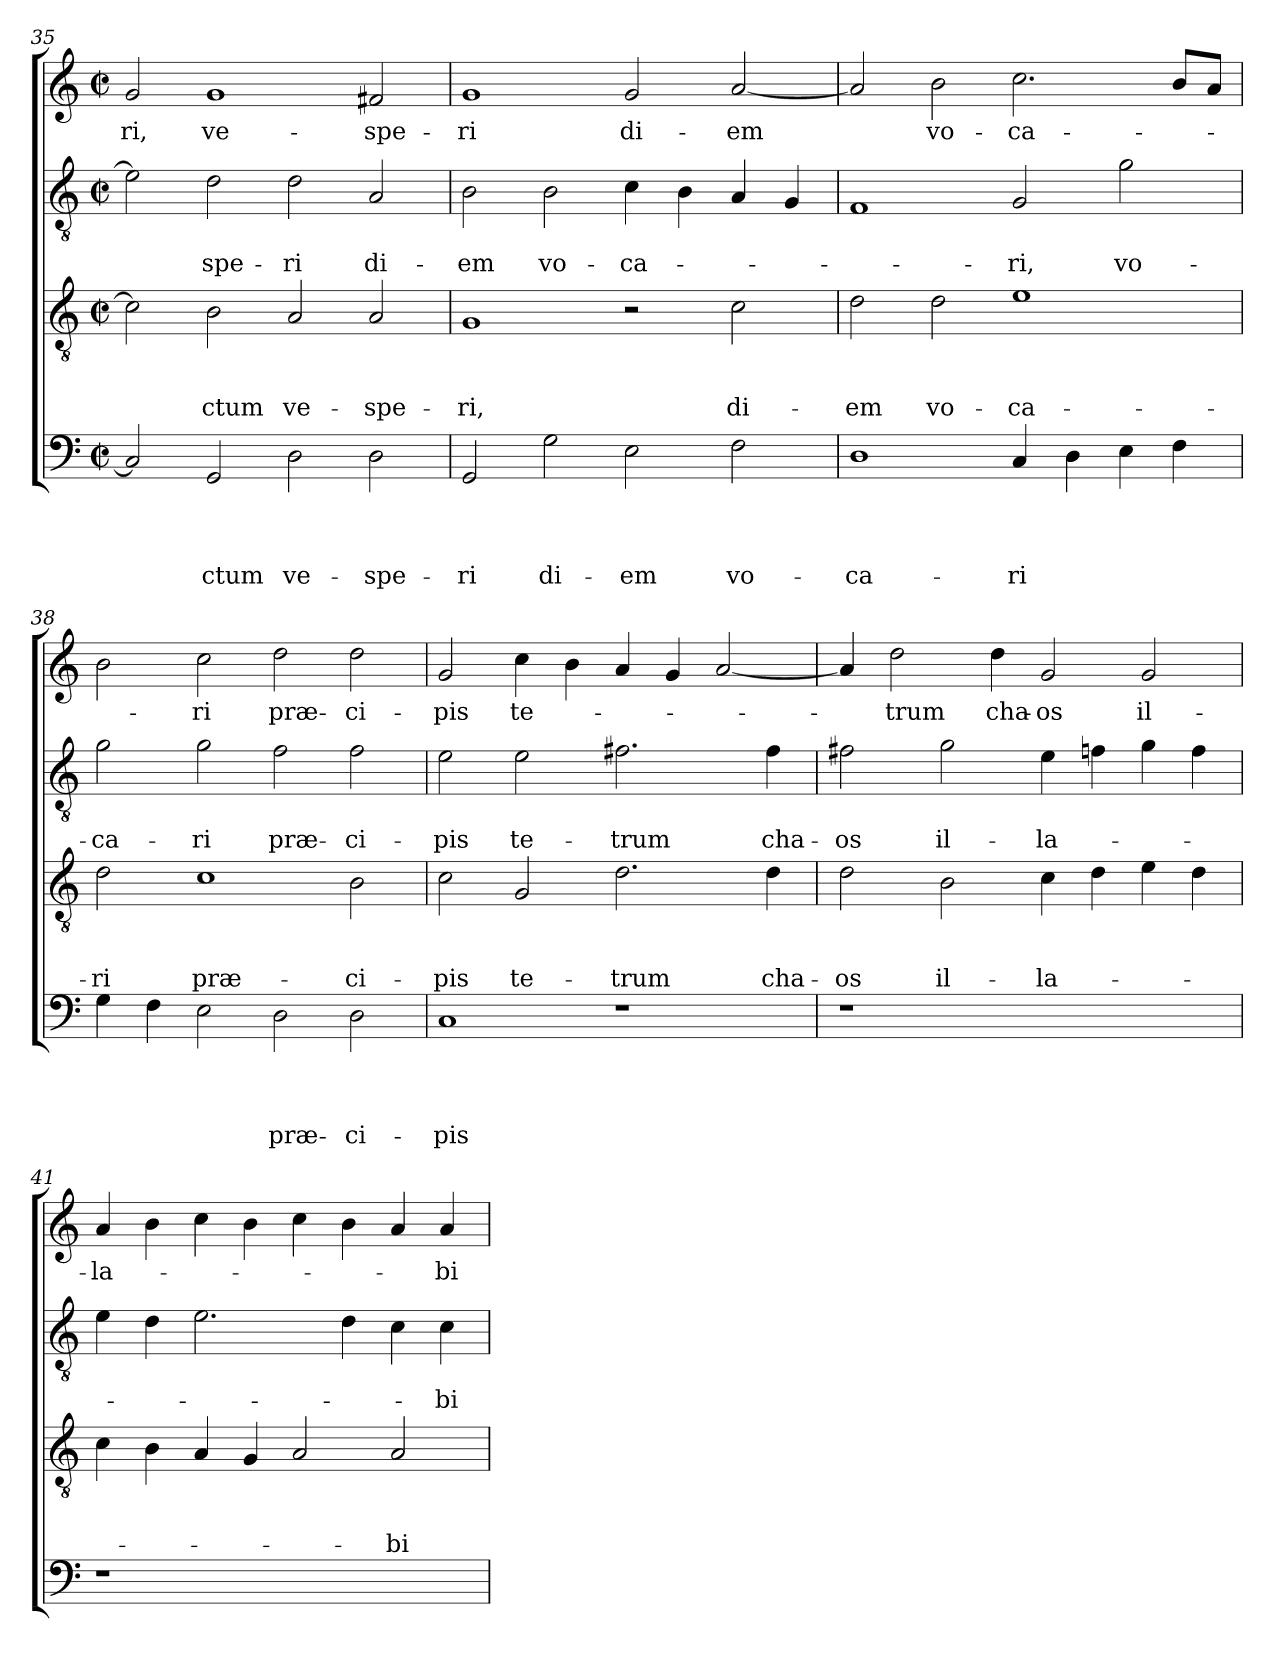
**kern	**text	**text	**text	**text	**kern	**text	**text	**text	**kern	**text	**text	**kern	**text
*part4	*part4	*part4	*part4	*part4	*part3	*part3	*part3	*part3	*part2	*part2	*part2	*part1	*part1
*staff4	*staff4	*staff4	*staff4	*staff4	*staff3	*staff3	*staff3	*staff3	*staff2	*staff2	*staff2	*staff1	*staff1
*clefF4	*	*	*	*	*clefGv2	*	*	*	*clefGv2	*	*	*clefG2	*
*k[]	*	*	*	*	*k[]	*	*	*	*k[]	*	*	*k[]	*
*C:	*	*	*	*	*C:	*	*	*	*C:	*	*	*C:	*
*M2/2	*	*	*	*	*M2/2	*	*	*	*M2/2	*	*	*M2/2	*
*met(c|)	*	*	*	*	*met(c|)	*	*	*	*met(c|)	*	*	*met(c|)	*
=35	=35	=35	=35	=35	=35	=35	=35	=35	=35	=35	=35	=35	=35
!	!	!	!	!	!	!	!	!	!	!	!	!	!LO:LY:b
2C/]	.	.	.	.	2c\]	.	.	.	2e\]	.	.	2g/	-ri,
!	!	!	!	!LO:LY:b	!	!	!	!LO:LY:b	!	!	!LO:LY:b	!	!LO:LY:b
2GG/	.	.	.	-ctum	2B\	.	.	-ctum	2d\	.	-spe-	1g	ve-
!	!	!	!	!LO:LY:b	!	!	!	!LO:LY:b	!	!	!LO:LY:b	!	!
2D\	.	.	.	ve-	2A/	.	.	ve-	2d\	.	-ri	.	.
!	!	!	!	!LO:LY:b	!	!	!	!LO:LY:b	!	!	!LO:LY:b	!	!LO:LY:b
2D\	.	.	.	-spe-	2A/	.	.	-spe-	2A/	.	di-	2f#X/	-spe-
=36	=36	=36	=36	=36	=36	=36	=36	=36	=36	=36	=36	=36	=36
!	!	!	!	!LO:LY:b	!	!	!	!LO:LY:b	!	!	!LO:LY:b	!	!LO:LY:b
2GG/	.	.	.	-ri	1G	.	.	-ri,	2B\	.	-em	1g	-ri
!	!	!	!	!LO:LY:b	!	!	!	!	!	!	!LO:LY:b	!	!
2G\	.	.	.	di-	.	.	.	.	2B\	.	vo-	.	.
!	!	!	!	!LO:LY:b	!	!	!	!	!	!	!LO:LY:b	!	!LO:LY:b
2E\	.	.	.	-em	2r	.	.	.	4c\	.	-ca-	2g/	di-
.	.	.	.	.	.	.	.	.	4B\	.	.	.	.
!	!	!	!	!LO:LY:b	!	!	!	!LO:LY:b	!	!	!	!	!LO:LY:b
2F\	.	.	.	vo-	2c\	.	.	di-	4A/	.	.	[2a/	-em
.	.	.	.	.	.	.	.	.	4G/	.	.	.	.
=37	=37	=37	=37	=37	=37	=37	=37	=37	=37	=37	=37	=37	=37
!	!	!	!	!LO:LY:b	!	!	!	!LO:LY:b	!	!	!	!	!
1D	.	.	.	-ca-	2d\	.	.	-em	1F	.	.	2a/]	.
!	!	!	!	!	!	!	!	!LO:LY:b	!	!	!	!	!LO:LY:b
.	.	.	.	.	2d\	.	.	vo-	.	.	.	2b\	vo-
!	!	!	!	!LO:LY:b	!	!	!	!LO:LY:b	!	!	!LO:LY:b	!	!LO:LY:b
4C/	.	.	.	-ri	1e	.	.	-ca-	2G/	.	-ri,	2.cc\	-ca-
4D\	.	.	.	.	.	.	.	.	.	.	.	.	.
!	!	!	!	!	!	!	!	!	!	!	!LO:LY:b	!	!
4E\	.	.	.	.	.	.	.	.	2g\	.	vo-	.	.
4F\	.	.	.	.	.	.	.	.	.	.	.	8b/L	.
.	.	.	.	.	.	.	.	.	.	.	.	8a/J	.
=38	=38	=38	=38	=38	=38	=38	=38	=38	=38	=38	=38	=38	=38
!	!	!	!	!	!	!	!	!LO:LY:b	!	!	!LO:LY:b	!	!
4G\	.	.	.	.	2d\	.	.	-ri	2g\	.	-ca-	2b\	.
4F\	.	.	.	.	.	.	.	.	.	.	.	.	.
!	!	!	!	!	!	!	!	!LO:LY:b	!	!	!LO:LY:b	!	!LO:LY:b
2E\	.	.	.	.	1c	.	.	præ-	2g\	.	-ri	2cc\	-ri
!	!	!	!	!LO:LY:b	!	!	!	!	!	!	!LO:LY:b	!	!LO:LY:b
2D\	.	.	.	præ-	.	.	.	.	2f\	.	præ-	2dd\	præ-
!	!	!	!	!LO:LY:b	!	!	!	!LO:LY:b	!	!	!LO:LY:b	!	!LO:LY:b
2D\	.	.	.	-ci-	2B\	.	.	-ci-	2f\	.	-ci-	2dd\	-ci-
!!LO:PB:g=z
=39	=39	=39	=39	=39	=39	=39	=39	=39	=39	=39	=39	=39	=39
!	!	!	!	!LO:LY:b	!	!	!	!LO:LY:b	!	!	!LO:LY:b	!	!LO:LY:b
1C	.	.	.	-pis	2c\	.	.	-pis	2e\	.	-pis	2g/	-pis
!	!	!	!	!	!	!	!	!LO:LY:b	!	!	!LO:LY:b	!	!LO:LY:b
.	.	.	.	.	2G/	.	.	te-	2e\	.	te-	4cc\	te-
.	.	.	.	.	.	.	.	.	.	.	.	4b\	.
!	!	!	!	!	!	!	!	!LO:LY:b	!	!	!LO:LY:b	!	!
1r	.	.	.	.	2.d\	.	.	-trum	2.f#X\	.	-trum	4a/	.
.	.	.	.	.	.	.	.	.	.	.	.	4g/	.
.	.	.	.	.	.	.	.	.	.	.	.	[2a/	.
!	!	!	!	!	!	!	!	!LO:LY:b	!	!	!LO:LY:b	!	!
.	.	.	.	.	4d\	.	.	cha-	4f#\	.	cha-	.	.
=40	=40	=40	=40	=40	=40	=40	=40	=40	=40	=40	=40	=40	=40
!	!	!	!	!	!	!	!	!LO:LY:b	!	!	!LO:LY:b	!	!
1r	.	.	.	.	2d\	.	.	-os	2f#X\	.	-os	4a/]	.
!	!	!	!	!	!	!	!	!	!	!	!	!	!LO:LY:b
.	.	.	.	.	.	.	.	.	.	.	.	2dd\	-trum
!	!	!	!	!	!	!	!	!LO:LY:b	!	!	!LO:LY:b	!	!
.	.	.	.	.	2B\	.	.	il-	2g\	.	il-	.	.
!	!	!	!	!	!	!	!	!	!	!	!	!	!LO:LY:b
.	.	.	.	.	.	.	.	.	.	.	.	4dd\	cha-
!	!	!	!	!	!	!	!	!LO:LY:b	!	!	!LO:LY:b	!	!LO:LY:b
1ryy	.	.	.	.	4c\	.	.	-la-	4e\	.	-la-	2g/	-os
.	.	.	.	.	4d\	.	.	.	4fn\	.	.	.	.
!	!	!	!	!	!	!	!	!	!	!	!	!	!LO:LY:b
.	.	.	.	.	4e\	.	.	.	4g\	.	.	2g/	il-
.	.	.	.	.	4d\	.	.	.	4f\	.	.	.	.
=41	=41	=41	=41	=41	=41	=41	=41	=41	=41	=41	=41	=41	=41
!	!	!	!	!	!	!	!	!	!	!	!	!	!LO:LY:b
1r	.	.	.	.	4c\	.	.	.	4e\	.	.	4a/	-la-
.	.	.	.	.	4B\	.	.	.	4d\	.	.	4b\	.
.	.	.	.	.	4A/	.	.	.	2.e\	.	.	4cc\	.
.	.	.	.	.	4G/	.	.	.	.	.	.	4b\	.
1ryy	.	.	.	.	2A/	.	.	.	.	.	.	4cc\	.
.	.	.	.	.	.	.	.	.	4d\	.	.	4b\	.
!	!	!	!	!	!	!	!	!LO:LY:b	!	!	!	!	!
.	.	.	.	.	2A/	.	.	-bi-	4c\	.	.	4a/	.
!	!	!	!	!	!	!	!	!	!	!	!LO:LY:b	!	!LO:LY:b
.	.	.	.	.	.	.	.	.	4c\	.	-bi-	4a/	-bi-
=	=	=	=	=	=	=	=	=	=	=	=	=	=
*-	*-	*-	*-	*-	*-	*-	*-	*-	*-	*-	*-	*-	*-
